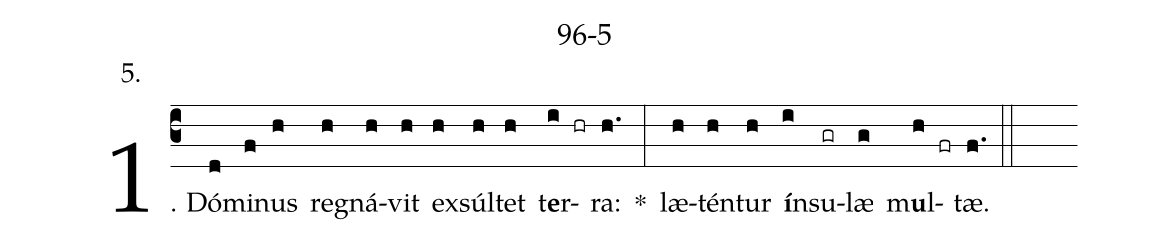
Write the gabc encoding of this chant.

name: 96-5;
annotation: 5.;
%%
(c3)1. Dó(d)mi(f)nus(h) re(h)gná(h)vit(h) ex(h)súl(h)tet(h) t<b>e</b>r(i hr)ra:(h.) *(:) læ(h)tén(h)tur(h) <b>í</b>n(i)su(gr)læ(g) m<b>u</b>l(h fr)tæ.(f.) (::)
